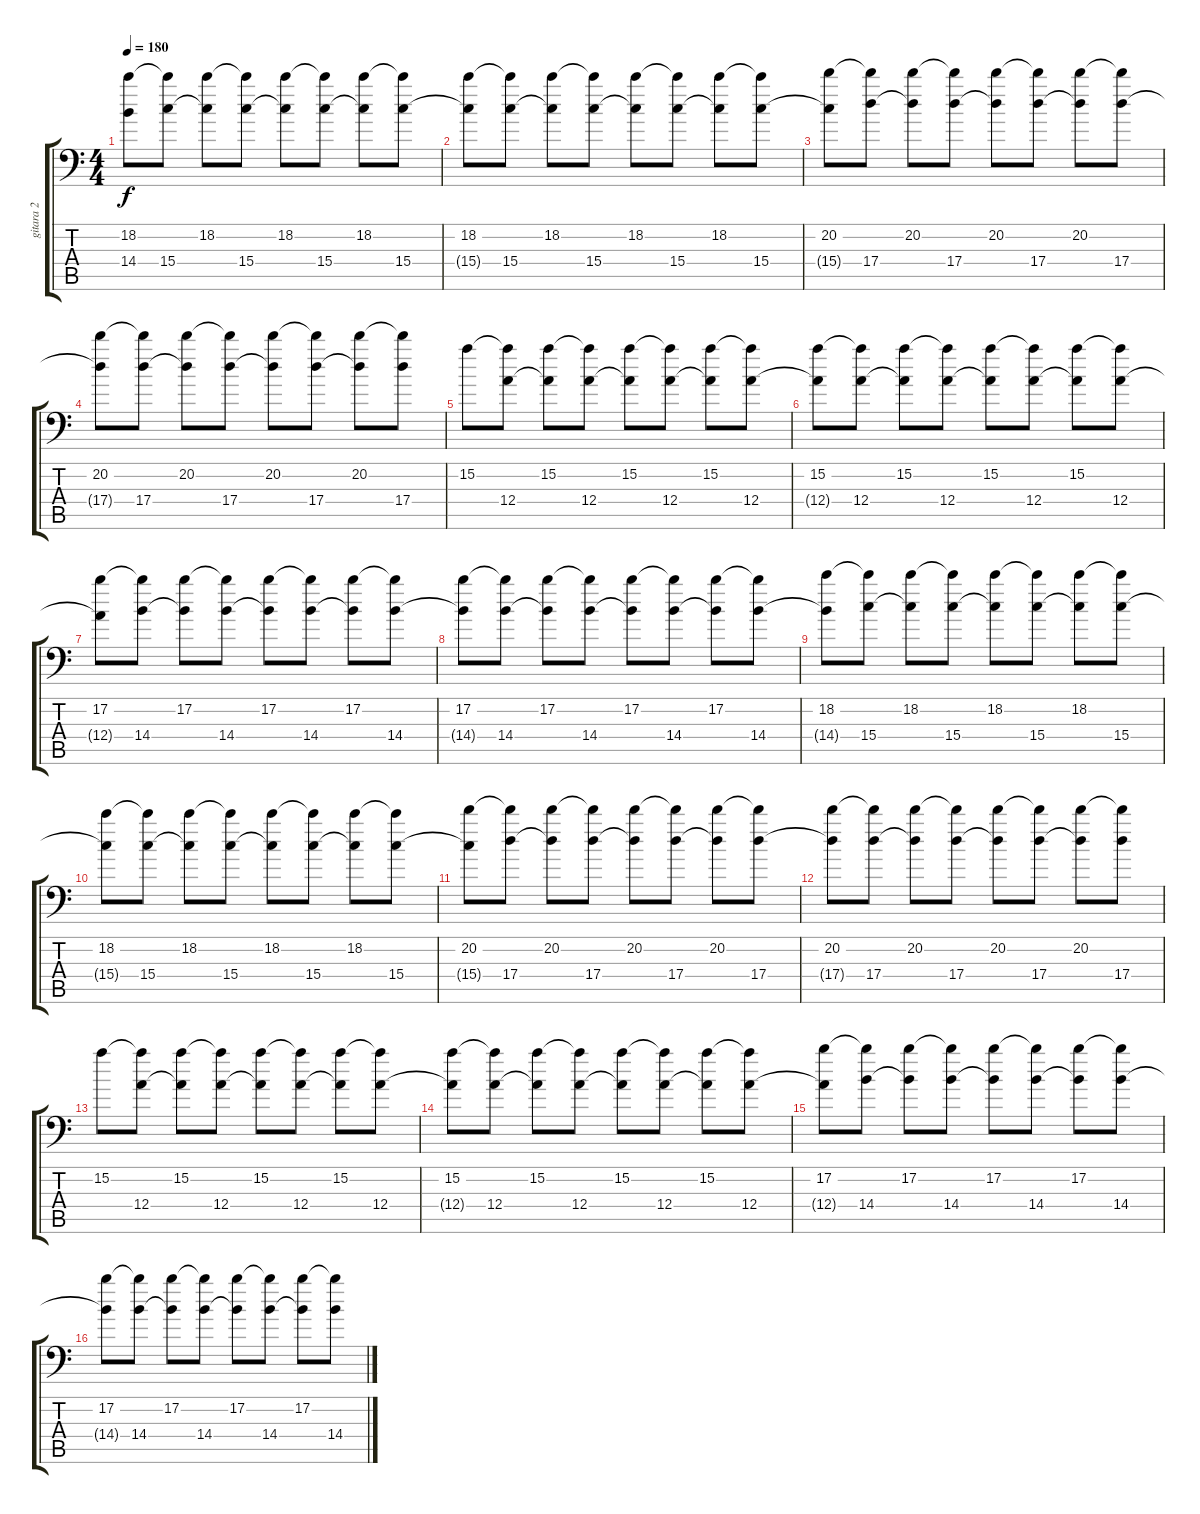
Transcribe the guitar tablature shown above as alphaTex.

\track ("gitara 2" "gitara 2") {instrument distortionguitar}
\staff {score tabs}
\tuning (B3 Gb3 D3 A2 E2 A1) {hide}
\ts (4 4)
\tempo 180
\clef f4
\ks c
(18.2 14.4{t}).8{dy f} (18.2{t} 15.4).8 (18.2 15.4{t}).8 (18.2{t} 15.4).8 (18.2 15.4{t}).8 (18.2{t} 15.4).8 (18.2 15.4{t}).8 (18.2{t} 15.4).8 |
(18.2 15.4{t}).8 (18.2{t} 15.4).8 (18.2 15.4{t}).8 (18.2{t} 15.4).8 (18.2 15.4{t}).8 (18.2{t} 15.4).8 (18.2 15.4{t}).8 (18.2{t} 15.4).8 |
(20.2 15.4{t}).8 (20.2{t} 17.4).8 (20.2 17.4{t}).8 (20.2{t} 17.4).8 (20.2 17.4{t}).8 (20.2{t} 17.4).8 (20.2 17.4{t}).8 (20.2{t} 17.4).8 |
(20.2 17.4{t}).8 (20.2{t} 17.4).8 (20.2 17.4{t}).8 (20.2{t} 17.4).8 (20.2 17.4{t}).8 (20.2{t} 17.4).8 (20.2 17.4{t}).8 (20.2{t} 17.4).8 |
15.2.8 (15.2{t} 12.4).8 (15.2 12.4{t}).8 (15.2{t} 12.4).8 (15.2 12.4{t}).8 (15.2{t} 12.4).8 (15.2 12.4{t}).8 (15.2{t} 12.4).8 |
(15.2 12.4{t}).8 (15.2{t} 12.4).8 (15.2 12.4{t}).8 (15.2{t} 12.4).8 (15.2 12.4{t}).8 (15.2{t} 12.4).8 (15.2 12.4{t}).8 (15.2{t} 12.4).8 |
(17.2 12.4{t}).8 (17.2{t} 14.4).8 (17.2 14.4{t}).8 (17.2{t} 14.4).8 (17.2 14.4{t}).8 (17.2{t} 14.4).8 (17.2 14.4{t}).8 (17.2{t} 14.4).8 |
(17.2 14.4{t}).8 (17.2{t} 14.4).8 (17.2 14.4{t}).8 (17.2{t} 14.4).8 (17.2 14.4{t}).8 (17.2{t} 14.4).8 (17.2 14.4{t}).8 (17.2{t} 14.4).8 |
(18.2 14.4{t}).8 (18.2{t} 15.4).8 (18.2 15.4{t}).8 (18.2{t} 15.4).8 (18.2 15.4{t}).8 (18.2{t} 15.4).8 (18.2 15.4{t}).8 (18.2{t} 15.4).8 |
(18.2 15.4{t}).8 (18.2{t} 15.4).8 (18.2 15.4{t}).8 (18.2{t} 15.4).8 (18.2 15.4{t}).8 (18.2{t} 15.4).8 (18.2 15.4{t}).8 (18.2{t} 15.4).8 |
(20.2 15.4{t}).8 (20.2{t} 17.4).8 (20.2 17.4{t}).8 (20.2{t} 17.4).8 (20.2 17.4{t}).8 (20.2{t} 17.4).8 (20.2 17.4{t}).8 (20.2{t} 17.4).8 |
(20.2 17.4{t}).8 (20.2{t} 17.4).8 (20.2 17.4{t}).8 (20.2{t} 17.4).8 (20.2 17.4{t}).8 (20.2{t} 17.4).8 (20.2 17.4{t}).8 (20.2{t} 17.4).8 |
15.2.8 (15.2{t} 12.4).8 (15.2 12.4{t}).8 (15.2{t} 12.4).8 (15.2 12.4{t}).8 (15.2{t} 12.4).8 (15.2 12.4{t}).8 (15.2{t} 12.4).8 |
(15.2 12.4{t}).8 (15.2{t} 12.4).8 (15.2 12.4{t}).8 (15.2{t} 12.4).8 (15.2 12.4{t}).8 (15.2{t} 12.4).8 (15.2 12.4{t}).8 (15.2{t} 12.4).8 |
(17.2 12.4{t}).8 (17.2{t} 14.4).8 (17.2 14.4{t}).8 (17.2{t} 14.4).8 (17.2 14.4{t}).8 (17.2{t} 14.4).8 (17.2 14.4{t}).8 (17.2{t} 14.4).8 |
(17.2 14.4{t}).8 (17.2{t} 14.4).8 (17.2 14.4{t}).8 (17.2{t} 14.4).8 (17.2 14.4{t}).8 (17.2{t} 14.4).8 (17.2 14.4{t}).8 (17.2{t} 14.4).8
